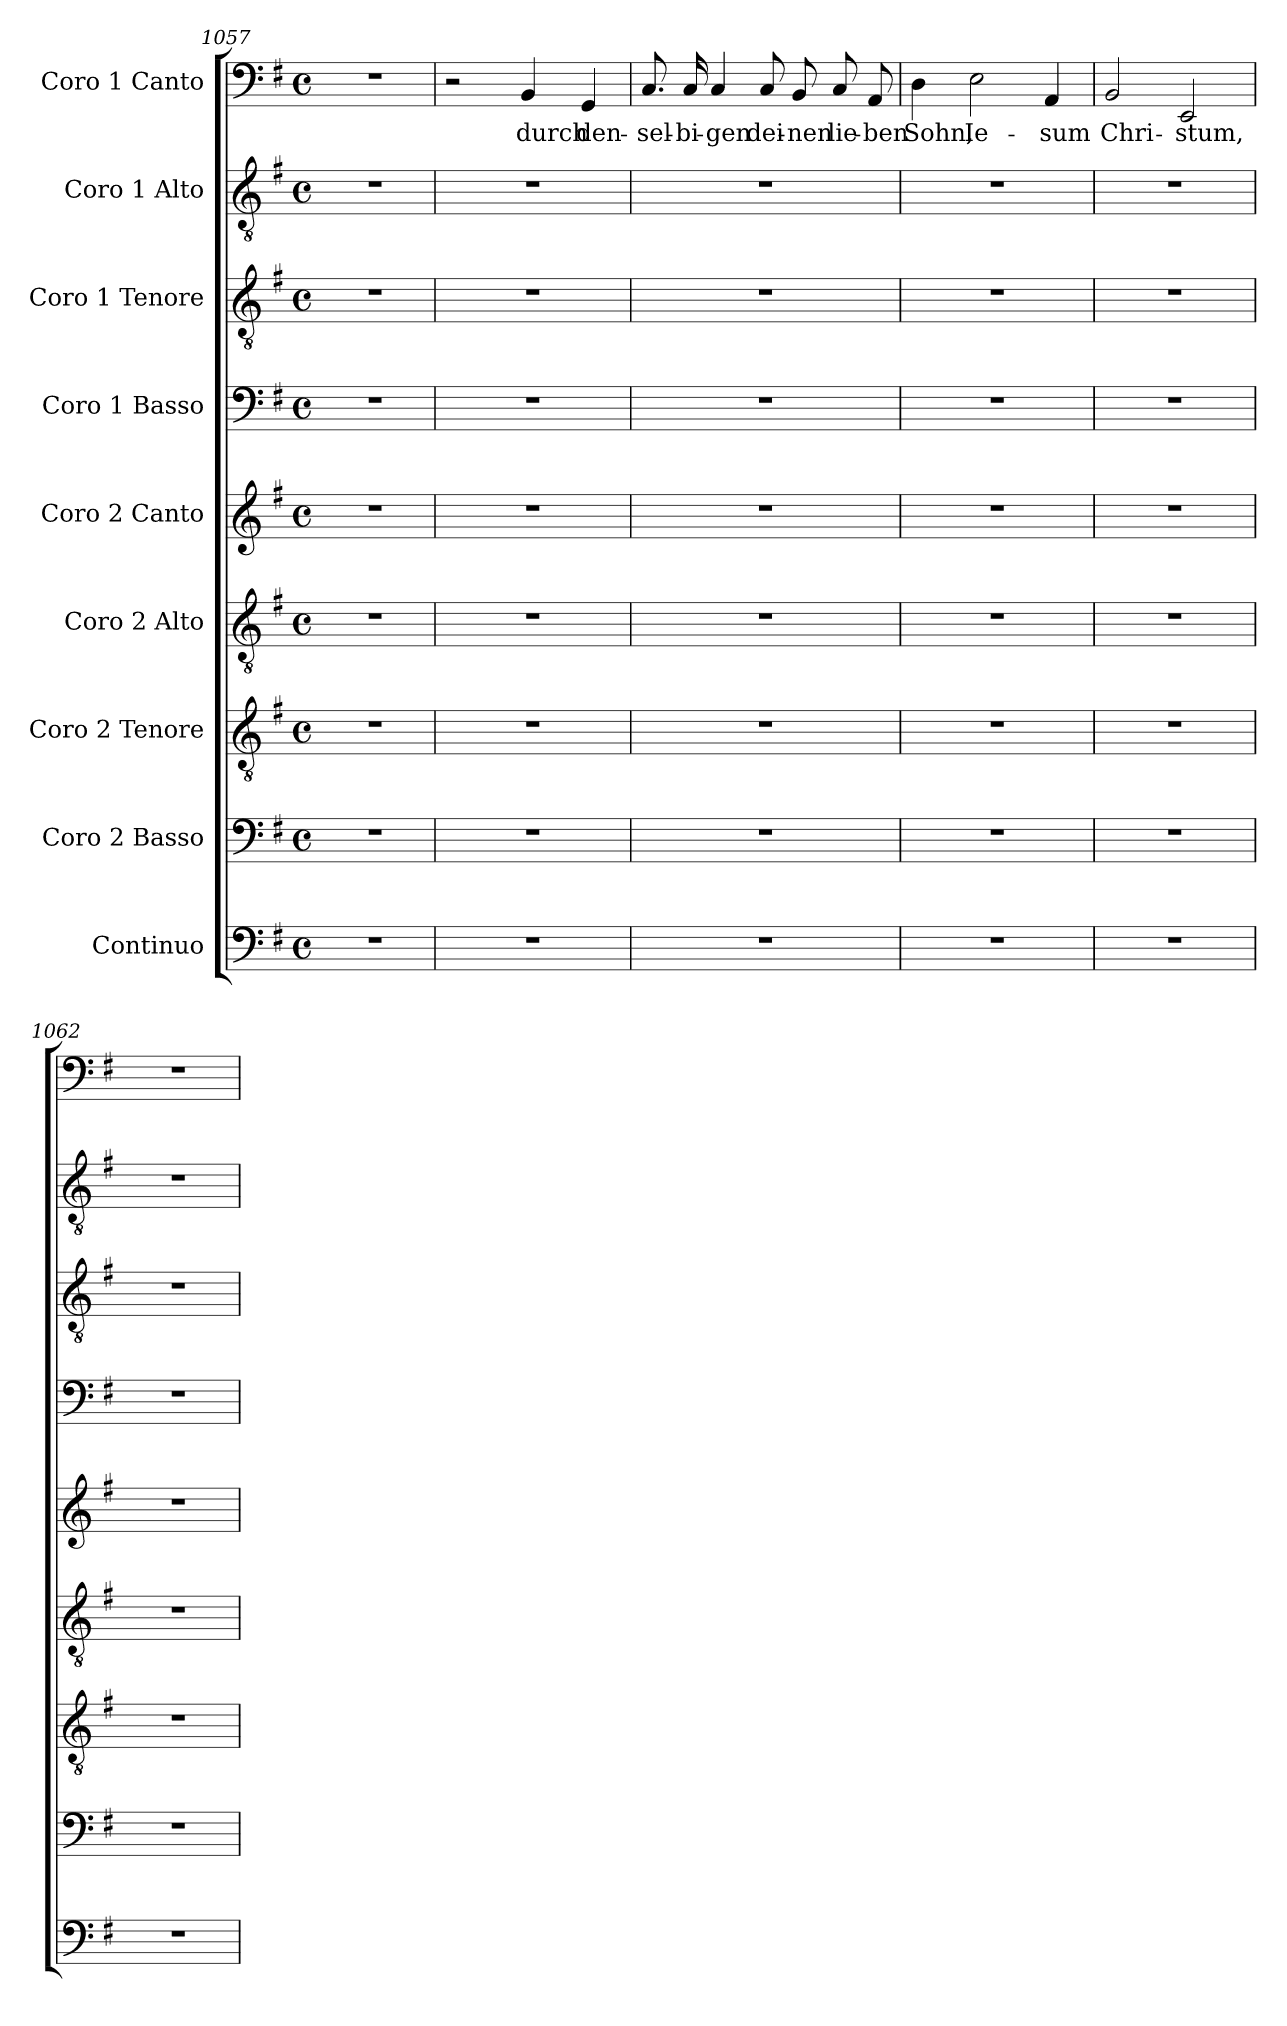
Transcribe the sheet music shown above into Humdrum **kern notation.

**kern	**kern	**kern	**kern	**kern	**kern	**kern	**kern	**kern	**text
*part9	*part8	*part7	*part6	*part5	*part4	*part3	*part2	*part1	*part1
*staff9	*staff8	*staff7	*staff6	*staff5	*staff4	*staff3	*staff2	*staff1	*staff1
*I"Continuo	*I"Coro 2  Basso	*I"Coro 2  Tenore	*I"Coro 2  Alto	*I"Coro 2  Canto	*I"Coro 1  Basso	*I"Coro 1  Tenore	*I"Coro 1  Alto	*I"Coro 1  Canto	*
*clefF4	*clefF4	*clefGv2	*clefGv2	*clefG2	*clefF4	*clefGv2	*clefGv2	*clefF4	*
*k[f#]	*k[f#]	*k[f#]	*k[f#]	*k[f#]	*k[f#]	*k[f#]	*k[f#]	*k[f#]	*
*G:	*G:	*G:	*G:	*G:	*G:	*G:	*G:	*G:	*
*M4/4	*M4/4	*M4/4	*M4/4	*M4/4	*M4/4	*M4/4	*M4/4	*M4/4	*
*met(c)	*met(c)	*met(c)	*met(c)	*met(c)	*met(c)	*met(c)	*met(c)	*met(c)	*
=1057	=1057	=1057	=1057	=1057	=1057	=1057	=1057	=1057	=1057
1r	1r	1r	1r	1r	1r	1r	1r	1r	.
=1058	=1058	=1058	=1058	=1058	=1058	=1058	=1058	=1058	=1058
1r	1r	1r	1r	1r	1r	1r	1r	2r	.
!	!	!	!	!	!	!	!	!	!LO:LY:b:cj
.	.	.	.	.	.	.	.	4BB/	durch
!	!	!	!	!	!	!	!	!	!LO:LY:b:cj
.	.	.	.	.	.	.	.	4GG/	den-
!!LO:LB:g=z
=1059	=1059	=1059	=1059	=1059	=1059	=1059	=1059	=1059	=1059
!	!	!	!	!	!	!	!	!	!LO:LY:b:cj
1r	1r	1r	1r	1r	1r	1r	1r	8.C/	-sel-
!	!	!	!	!	!	!	!	!	!LO:LY:b
.	.	.	.	.	.	.	.	16C/	-bi-
!	!	!	!	!	!	!	!	!	!LO:LY:b:cj
.	.	.	.	.	.	.	.	4C/	-gen
!	!	!	!	!	!	!	!	!	!LO:LY:b:cj
.	.	.	.	.	.	.	.	8C/	dei-
!	!	!	!	!	!	!	!	!	!LO:LY:b:cj
.	.	.	.	.	.	.	.	8BB/	-nen
!	!	!	!	!	!	!	!	!	!LO:LY:b:cj
.	.	.	.	.	.	.	.	8C/	lie-
!	!	!	!	!	!	!	!	!	!LO:LY:b:cj
.	.	.	.	.	.	.	.	8AA/	-ben
=1060	=1060	=1060	=1060	=1060	=1060	=1060	=1060	=1060	=1060
!	!	!	!	!	!	!	!	!	!LO:LY:b:cj
1r	1r	1r	1r	1r	1r	1r	1r	4D\	Sohn,
!	!	!	!	!	!	!	!	!	!LO:LY:b:cj
.	.	.	.	.	.	.	.	2E\	Ie-
!	!	!	!	!	!	!	!	!	!LO:LY:b:cj
.	.	.	.	.	.	.	.	4AA/	-sum
=1061	=1061	=1061	=1061	=1061	=1061	=1061	=1061	=1061	=1061
!	!	!	!	!	!	!	!	!	!LO:LY:b:cj
1r	1r	1r	1r	1r	1r	1r	1r	2BB/	Chri-
!	!	!	!	!	!	!	!	!	!LO:LY:b:cj
.	.	.	.	.	.	.	.	2EE/	-stum,
=1062	=1062	=1062	=1062	=1062	=1062	=1062	=1062	=1062	=1062
1r	1r	1r	1r	1r	1r	1r	1r	1r	.
=	=	=	=	=	=	=	=	=	=
*-	*-	*-	*-	*-	*-	*-	*-	*-	*-
